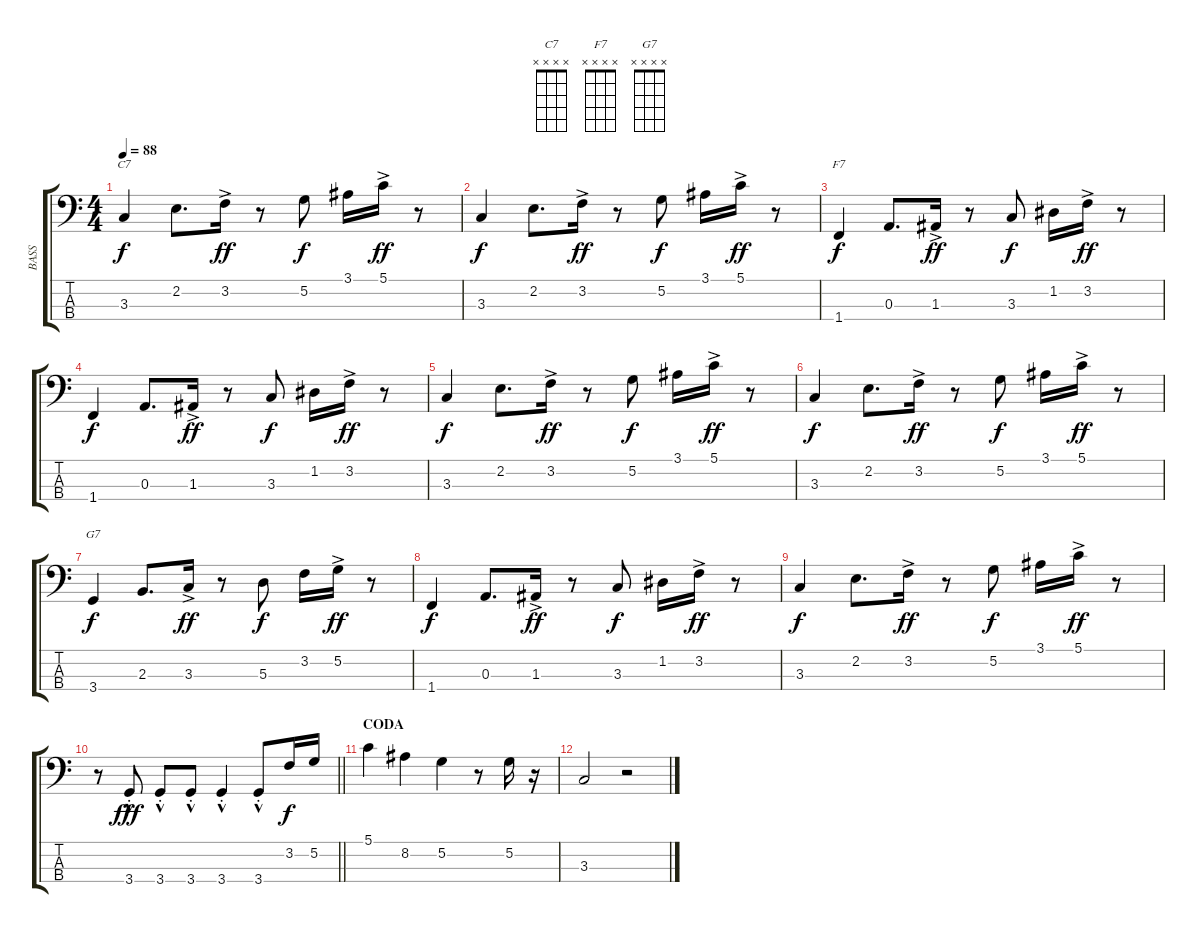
\track ("BASS" "BASS") {instrument electricbassfinger}
\staff {score tabs}
\tuning (G2 D2 A1 E1) {hide}
\chord ("C7" x x x x)
\chord ("F7" x x x x)
\chord ("G7" x x x x)
\ts (4 4)
\tempo 88
\clef f4
\ks c
3.3.4{ch "C7" dy f} 2.2.8{d} 3.2{ac}.16{dy ff} r.8 5.2.8{dy f} 3.1.16 5.1{ac}.16{dy ff} r.8 |
3.3.4{dy f} 2.2.8{d} 3.2{ac}.16{dy ff} r.8 5.2.8{dy f} 3.1.16 5.1{ac}.16{dy ff} r.8 |
1.4.4{ch "F7" dy f} 0.3.8{d} 1.3{ac}.16{dy ff} r.8 3.3.8{dy f} 1.2.16 3.2{ac}.16{dy ff} r.8 |
1.4.4{dy f} 0.3.8{d} 1.3{ac}.16{dy ff} r.8 3.3.8{dy f} 1.2.16 3.2{ac}.16{dy ff} r.8 |
3.3.4{dy f} 2.2.8{d} 3.2{ac}.16{dy ff} r.8 5.2.8{dy f} 3.1.16 5.1{ac}.16{dy ff} r.8 |
3.3.4{dy f} 2.2.8{d} 3.2{ac}.16{dy ff} r.8 5.2.8{dy f} 3.1.16 5.1{ac}.16{dy ff} r.8 |
3.4.4{ch "G7" dy f} 2.3.8{d} 3.3{ac}.16{dy ff} r.8 5.3.8{dy f} 3.2.16 5.2{ac}.16{dy ff} r.8 |
1.4.4{dy f} 0.3.8{d} 1.3{ac}.16{dy ff} r.8 3.3.8{dy f} 1.2.16 3.2{ac}.16{dy ff} r.8 |
3.3.4{dy f} 2.2.8{d} 3.2{ac}.16{dy ff} r.8 5.2.8{dy f} 3.1.16 5.1{ac}.16{dy ff} r.8 |
\barLineRight lightlight
r.8 3.4{hac st}.8{dy fff} 3.4{hac st}.8 3.4{hac st}.8 3.4{hac st}.4 3.4{hac st}.8 3.2.16{dy f} 5.2.16 |
\section ("" "CODA")
5.1.4 8.2.4 5.2.4 r.8 5.2.16 r.16 |
3.3.2 r.2
